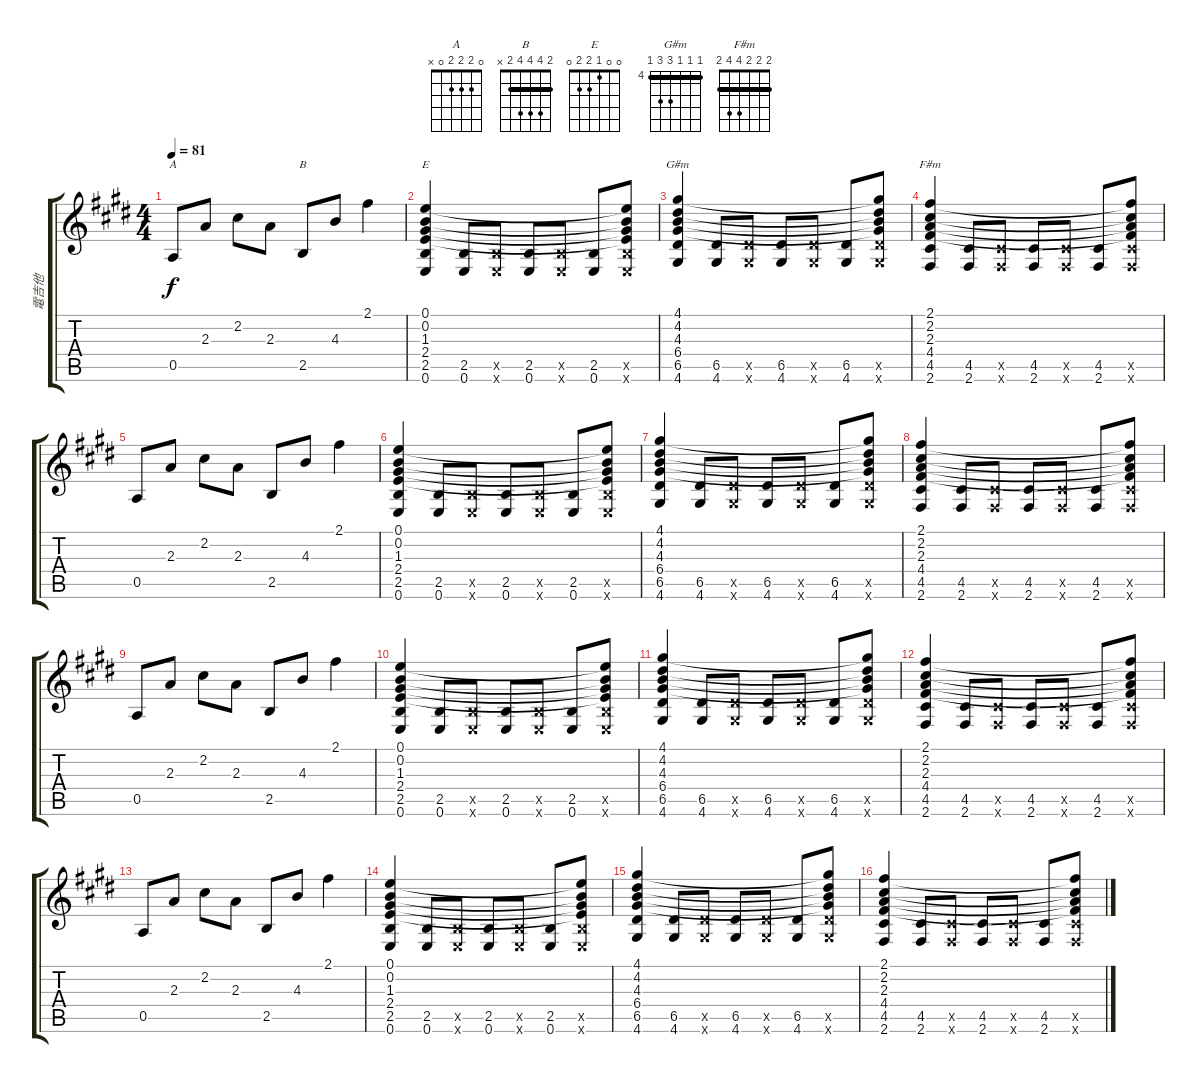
\track ("電吉他" "電吉他") {instrument overdrivenguitar}
\staff {score tabs}
\tuning (E4 B3 G3 D3 A2 E2) {hide}
\chord ("A" 0 2 2 2 0 x)
\chord ("B" 2 4 4 4 2 x) {barre 2}
\chord ("E" 0 0 1 2 2 0)
\chord ("G#m" 4 4 4 6 6 4) {firstfret 4 barre 4}
\chord ("F#m" 2 2 2 4 4 2) {barre 2}
\ts (4 4)
\tempo 81
\clef g2
\ks e
0.5.8{ch "A" dy f} 2.3.8 2.2.8 2.3.8 2.5.8{ch "B"} 4.3.8 2.1.4 |
(0.1 0.2 1.3 2.4 2.5 0.6).4{ch "E"} (2.5 0.6).8 (2.5{x} 0.6{x}).8 (2.5 0.6).8 (2.5{x} 0.6{x}).8 (2.5 0.6).8 (0.1{t} 0.2{t} 1.3{t} 2.4{t} 2.5{x} 0.6{x}).8 |
(4.1 4.2 4.3 6.4 6.5 4.6).4{ch "G#m"} (6.5 4.6).8 (6.5{x} 4.6{x}).8 (6.5 4.6).8 (6.5{x} 4.6{x}).8 (6.5 4.6).8 (4.1{t} 4.2{t} 4.3{t} 6.4{t} 6.5{x} 4.6{x}).8 |
(2.1 2.2 2.3 4.4 4.5 2.6).4{ch "F#m"} (4.5 2.6).8 (4.5{x} 2.6{x}).8 (4.5 2.6).8 (4.5{x} 2.6{x}).8 (4.5 2.6).8 (2.1{t} 2.2{t} 2.3{t} 4.4{t} 4.5{x} 2.6{x}).8 |
0.5.8 2.3.8 2.2.8 2.3.8 2.5.8 4.3.8 2.1.4 |
(0.1 0.2 1.3 2.4 2.5 0.6).4 (2.5 0.6).8 (2.5{x} 0.6{x}).8 (2.5 0.6).8 (2.5{x} 0.6{x}).8 (2.5 0.6).8 (0.1{t} 0.2{t} 1.3{t} 2.4{t} 2.5{x} 0.6{x}).8 |
(4.1 4.2 4.3 6.4 6.5 4.6).4 (6.5 4.6).8 (6.5{x} 4.6{x}).8 (6.5 4.6).8 (6.5{x} 4.6{x}).8 (6.5 4.6).8 (4.1{t} 4.2{t} 4.3{t} 6.4{t} 6.5{x} 4.6{x}).8 |
(2.1 2.2 2.3 4.4 4.5 2.6).4 (4.5 2.6).8 (4.5{x} 2.6{x}).8 (4.5 2.6).8 (4.5{x} 2.6{x}).8 (4.5 2.6).8 (2.1{t} 2.2{t} 2.3{t} 4.4{t} 4.5{x} 2.6{x}).8 |
0.5.8 2.3.8 2.2.8 2.3.8 2.5.8 4.3.8 2.1.4 |
(0.1 0.2 1.3 2.4 2.5 0.6).4 (2.5 0.6).8 (2.5{x} 0.6{x}).8 (2.5 0.6).8 (2.5{x} 0.6{x}).8 (2.5 0.6).8 (0.1{t} 0.2{t} 1.3{t} 2.4{t} 2.5{x} 0.6{x}).8 |
(4.1 4.2 4.3 6.4 6.5 4.6).4 (6.5 4.6).8 (6.5{x} 4.6{x}).8 (6.5 4.6).8 (6.5{x} 4.6{x}).8 (6.5 4.6).8 (4.1{t} 4.2{t} 4.3{t} 6.4{t} 6.5{x} 4.6{x}).8 |
(2.1 2.2 2.3 4.4 4.5 2.6).4 (4.5 2.6).8 (4.5{x} 2.6{x}).8 (4.5 2.6).8 (4.5{x} 2.6{x}).8 (4.5 2.6).8 (2.1{t} 2.2{t} 2.3{t} 4.4{t} 4.5{x} 2.6{x}).8 |
0.5.8 2.3.8 2.2.8 2.3.8 2.5.8 4.3.8 2.1.4 |
(0.1 0.2 1.3 2.4 2.5 0.6).4 (2.5 0.6).8 (2.5{x} 0.6{x}).8 (2.5 0.6).8 (2.5{x} 0.6{x}).8 (2.5 0.6).8 (0.1{t} 0.2{t} 1.3{t} 2.4{t} 2.5{x} 0.6{x}).8 |
(4.1 4.2 4.3 6.4 6.5 4.6).4 (6.5 4.6).8 (6.5{x} 4.6{x}).8 (6.5 4.6).8 (6.5{x} 4.6{x}).8 (6.5 4.6).8 (4.1{t} 4.2{t} 4.3{t} 6.4{t} 6.5{x} 4.6{x}).8 |
(2.1 2.2 2.3 4.4 4.5 2.6).4 (4.5 2.6).8 (4.5{x} 2.6{x}).8 (4.5 2.6).8 (4.5{x} 2.6{x}).8 (4.5 2.6).8 (2.1{t} 2.2{t} 2.3{t} 4.4{t} 4.5{x} 2.6{x}).8
